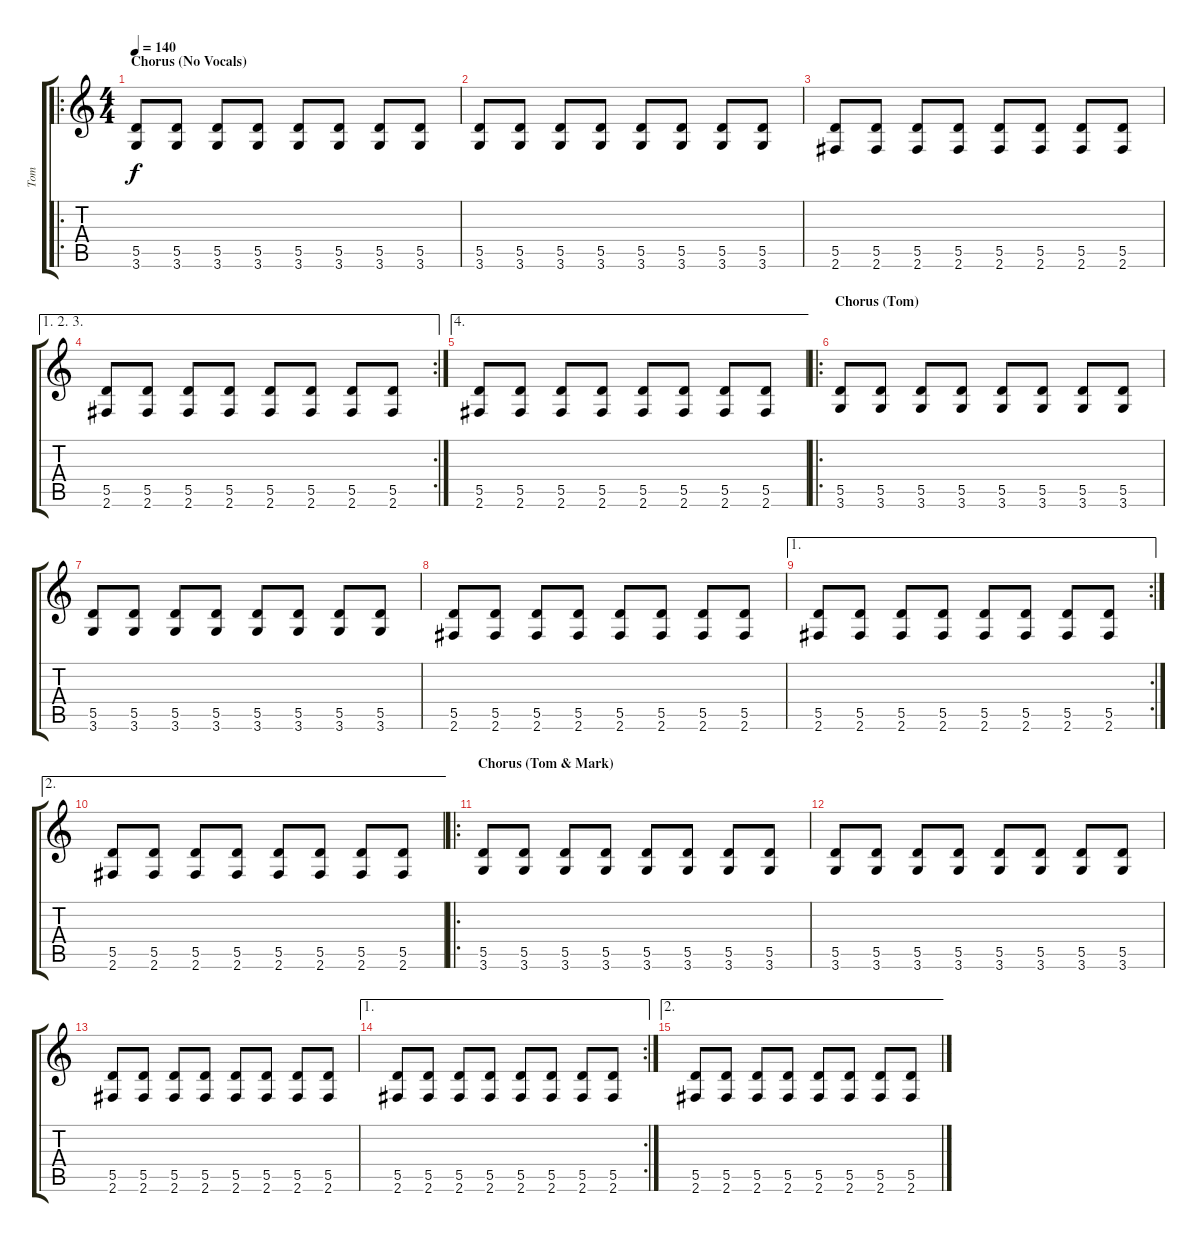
\track ("Tom" "Tom") {instrument electricguitarclean}
\staff {score tabs}
\tuning (E4 B3 G3 D3 A2 E2) {hide}
\ro
\ts (4 4)
\section ("" "Chorus (No Vocals)")
\tempo 140
\clef g2
\ks c
(5.5 3.6).8{dy f instrument distortionguitar} (5.5 3.6).8 (5.5 3.6).8 (5.5 3.6).8 (5.5 3.6).8 (5.5 3.6).8 (5.5 3.6).8 (5.5 3.6).8 |
(5.5 3.6).8 (5.5 3.6).8 (5.5 3.6).8 (5.5 3.6).8 (5.5 3.6).8 (5.5 3.6).8 (5.5 3.6).8 (5.5 3.6).8 |
(5.5 2.6).8 (5.5 2.6).8 (5.5 2.6).8 (5.5 2.6).8 (5.5 2.6).8 (5.5 2.6).8 (5.5 2.6).8 (5.5 2.6).8 |
\ae (1 2 3)
\rc 2
(5.5 2.6).8 (5.5 2.6).8 (5.5 2.6).8 (5.5 2.6).8 (5.5 2.6).8 (5.5 2.6).8 (5.5 2.6).8 (5.5 2.6).8 |
\ae 4
(5.5 2.6).8 (5.5 2.6).8 (5.5 2.6).8 (5.5 2.6).8 (5.5 2.6).8 (5.5 2.6).8 (5.5 2.6).8 (5.5 2.6).8 |
\ro
\section ("" "Chorus (Tom)")
(5.5 3.6).8 (5.5 3.6).8 (5.5 3.6).8 (5.5 3.6).8 (5.5 3.6).8 (5.5 3.6).8 (5.5 3.6).8 (5.5 3.6).8 |
(5.5 3.6).8 (5.5 3.6).8 (5.5 3.6).8 (5.5 3.6).8 (5.5 3.6).8 (5.5 3.6).8 (5.5 3.6).8 (5.5 3.6).8 |
(5.5 2.6).8 (5.5 2.6).8 (5.5 2.6).8 (5.5 2.6).8 (5.5 2.6).8 (5.5 2.6).8 (5.5 2.6).8 (5.5 2.6).8 |
\ae 1
\rc 2
(5.5 2.6).8 (5.5 2.6).8 (5.5 2.6).8 (5.5 2.6).8 (5.5 2.6).8 (5.5 2.6).8 (5.5 2.6).8 (5.5 2.6).8 |
\ae 2
(5.5 2.6).8 (5.5 2.6).8 (5.5 2.6).8 (5.5 2.6).8 (5.5 2.6).8 (5.5 2.6).8 (5.5 2.6).8 (5.5 2.6).8 |
\ro
\section ("" "Chorus (Tom & Mark)")
(5.5 3.6).8 (5.5 3.6).8 (5.5 3.6).8 (5.5 3.6).8 (5.5 3.6).8 (5.5 3.6).8 (5.5 3.6).8 (5.5 3.6).8 |
(5.5 3.6).8 (5.5 3.6).8 (5.5 3.6).8 (5.5 3.6).8 (5.5 3.6).8 (5.5 3.6).8 (5.5 3.6).8 (5.5 3.6).8 |
(5.5 2.6).8 (5.5 2.6).8 (5.5 2.6).8 (5.5 2.6).8 (5.5 2.6).8 (5.5 2.6).8 (5.5 2.6).8 (5.5 2.6).8 |
\ae 1
\rc 2
(5.5 2.6).8 (5.5 2.6).8 (5.5 2.6).8 (5.5 2.6).8 (5.5 2.6).8 (5.5 2.6).8 (5.5 2.6).8 (5.5 2.6).8 |
\ae 2
(5.5 2.6).8 (5.5 2.6).8 (5.5 2.6).8 (5.5 2.6).8 (5.5 2.6).8 (5.5 2.6).8 (5.5 2.6).8 (5.5 2.6).8
